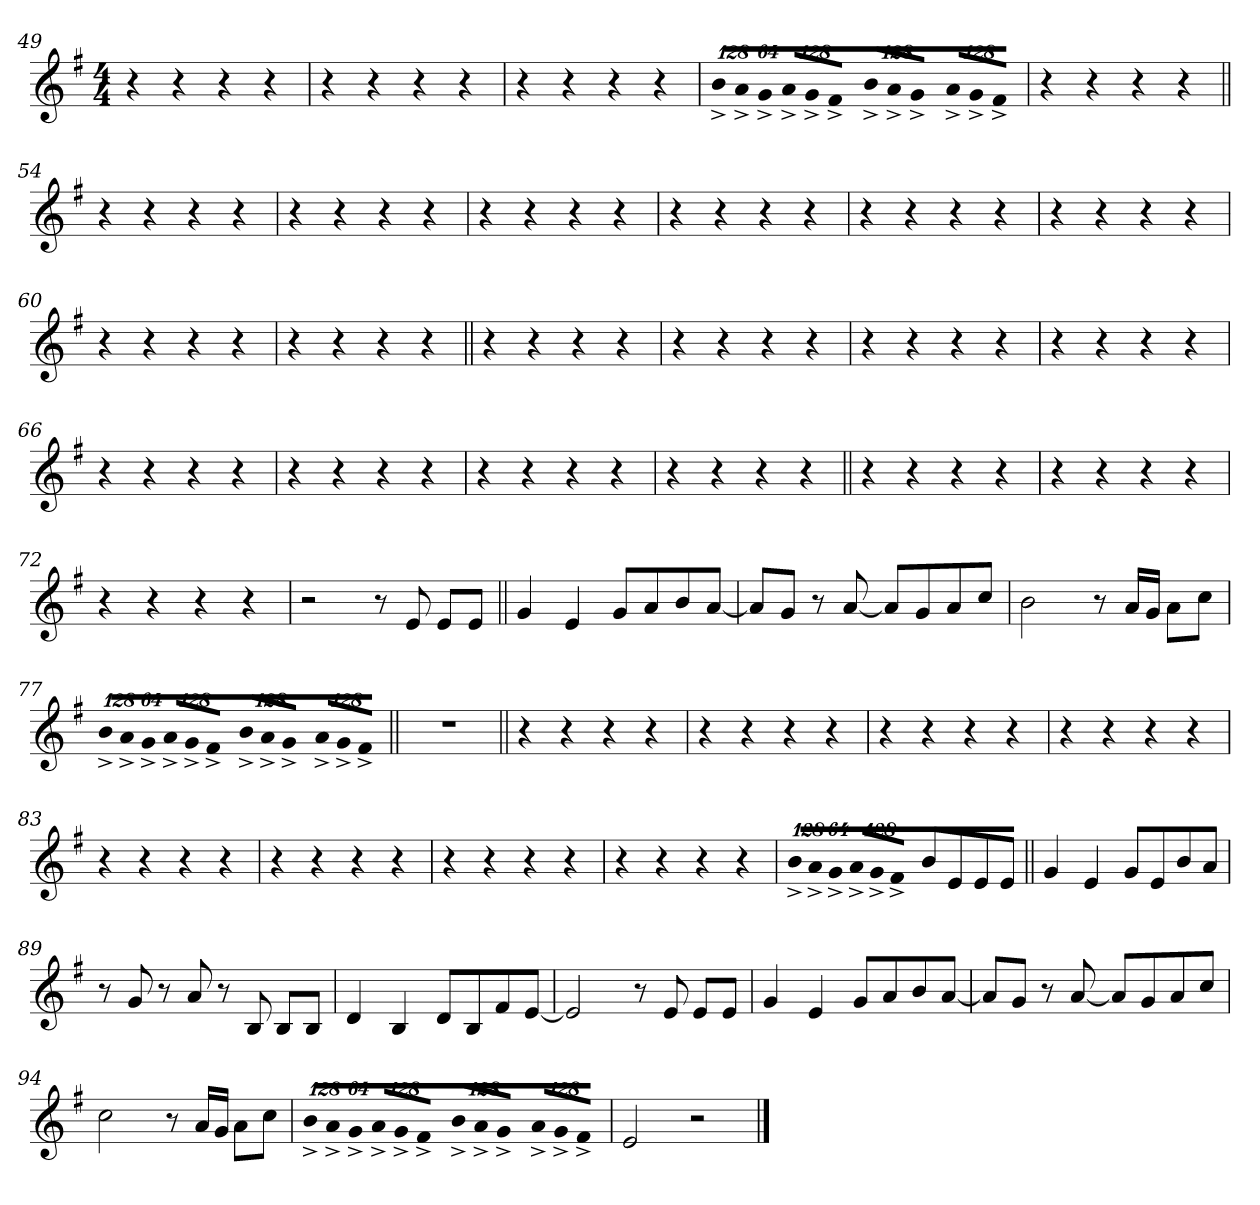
**kern
*part1
*staff1
*clefG2
*k[f#]
*G:
*M4/4
=49
4r
4r
4r
4r
=50
4r
4r
4r
4r
=51
4r
4r
4r
4r
!!LO:LB:g=z
=52
*Xbrackettup
!LO:N:vis=8
1024%85b^i/L
!LO:N:vis=8
1024%85a^i/
!LO:N:vis=8
512%43g^i/J
!LO:N:vis=8
1024%85a^i/L
!LO:N:vis=8
1024%85g^i/
!LO:N:vis=8
512%43f#^i/J
!LO:N:vis=8
1024%85b^i/L
!LO:N:vis=8
1024%85a^i/
!LO:N:vis=8
512%43g^i/J
!LO:N:vis=8
1024%85a^i/L
!LO:N:vis=8
1024%85g^i/
!LO:N:vis=8
512%43f#^i/J
=53
4r
4r
4r
4r
=54||
4r
4r
4r
4r
=55
4r
4r
4r
4r
=56
4r
4r
4r
4r
=57
4r
4r
4r
4r
=58
4r
4r
4r
4r
=59
4r
4r
4r
4r
!!LO:LB:g=z
=60
4r
4r
4r
4r
=61
4r
4r
4r
4r
=62||
4r
4r
4r
4r
=63
4r
4r
4r
4r
=64
4r
4r
4r
4r
=65
4r
4r
4r
4r
=66
4r
4r
4r
4r
=67
4r
4r
4r
4r
!!LO:LB:g=z
=68
4r
4r
4r
4r
=69
4r
4r
4r
4r
=70||
4r
4r
4r
4r
=71
4r
4r
4r
4r
=72
4r
4r
4r
4r
=73
2r
8r
8ei/
8ei/L
8ei/J
=74||
4gi/
4ei/
8gi/L
8ai/
8bi/
[<8ai/J
!!LO:LB:g=z
=75
8ai/L]
8gi/J
8r
[<8ai/
8ai/L]
8gi/
8ai/
8cci/J
=76
2bi\
8r
16ai/LL
16gi/JJ
8ai\L
8cci\J
=77
!LO:N:vis=8
1024%85b^i/L
!LO:N:vis=8
1024%85a^i/
!LO:N:vis=8
512%43g^i/J
!LO:N:vis=8
1024%85a^i/L
!LO:N:vis=8
1024%85g^i/
!LO:N:vis=8
512%43f#^i/J
!LO:N:vis=8
1024%85b^i/L
!LO:N:vis=8
1024%85a^i/
!LO:N:vis=8
512%43g^i/J
!LO:N:vis=8
1024%85a^i/L
!LO:N:vis=8
1024%85g^i/
!LO:N:vis=8
512%43f#^i/J
=78||
1r
=79||
4r
4r
4r
4r
=80
4r
4r
4r
4r
=81
4r
4r
4r
4r
!!LO:LB:g=z
=82
4r
4r
4r
4r
=83
4r
4r
4r
4r
=84
4r
4r
4r
4r
=85
4r
4r
4r
4r
=86
4r
4r
4r
4r
=87
!LO:N:vis=8
1024%85b^i/L
!LO:N:vis=8
1024%85a^i/
!LO:N:vis=8
512%43g^i/J
!LO:N:vis=8
1024%85a^i/L
!LO:N:vis=8
1024%85g^i/
!LO:N:vis=8
512%43f#^i/J
8bi/L
8ei/
8ei/
8ei/J
=88||
4gi/
4ei/
8gi/L
8ei/
8bi/
8ai/J
!!LO:LB:g=z
=89
8r
8gi/
8r
8ai/
8r
8Bi/
8Bi/L
8Bi/J
=90
4di/
4Bi/
8di/L
8Bi/
8f#i/
[<8ei/J
=91
2ei/]
8r
8ei/
8ei/L
8ei/J
=92
4gi/
4ei/
8gi/L
8ai/
8bi/
[<8ai/J
!!LO:LB:g=z
=93
8ai/L]
8gi/J
8r
[<8ai/
8ai/L]
8gi/
8ai/
8cci/J
=94
2cci\
8r
16ai/LL
16gi/JJ
8ai\L
8cci\J
=95
!LO:N:vis=8
1024%85b^i/L
!LO:N:vis=8
1024%85a^i/
!LO:N:vis=8
512%43g^i/J
!LO:N:vis=8
1024%85a^i/L
!LO:N:vis=8
1024%85g^i/
!LO:N:vis=8
512%43f#^i/J
!LO:N:vis=8
1024%85b^i/L
!LO:N:vis=8
1024%85a^i/
!LO:N:vis=8
512%43g^i/J
!LO:N:vis=8
1024%85a^i/L
!LO:N:vis=8
1024%85g^i/
!LO:N:vis=8
512%43f#^i/J
=96
2ei/
2r
==
*-
